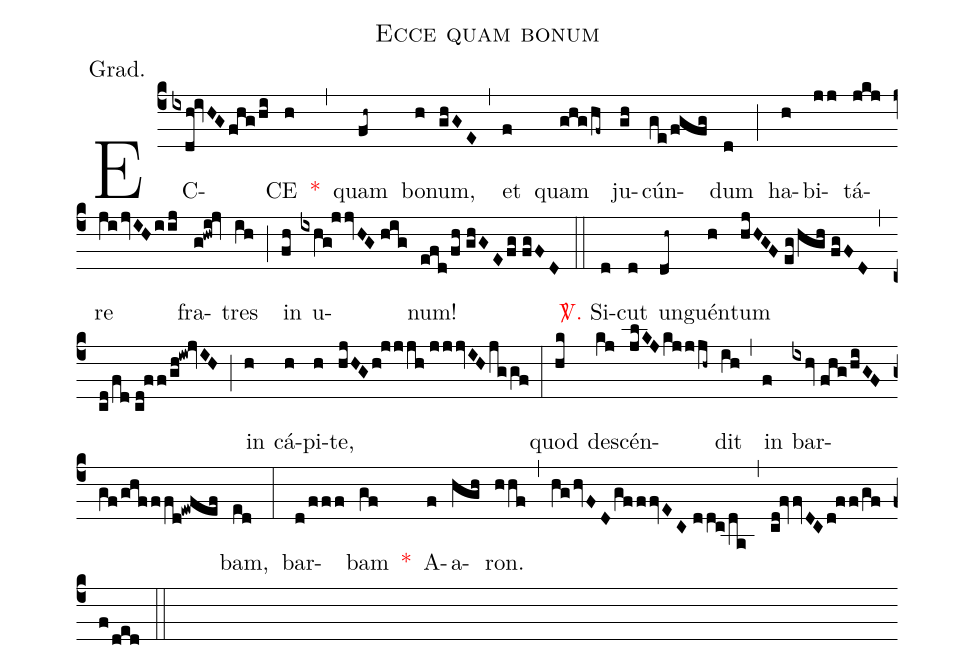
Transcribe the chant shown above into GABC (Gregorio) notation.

name:Ecce quam bonum;
annotation:Grad.;
mode:I.;
office-part:Gradual;
%%
(c4) EC(ixdh!ivHG/fhg/hi)CE(h) <v>\red{*}</v>(,) quam(fh~) bo(h)num,(ghGE) (,) et(f) quam(ghg/hf~) ju(gh)cún(ge/fgfg)dum(d) (;) ha(h)bi(jj)tá(jkj)re(ji/jvIH/iij) fra(g!hwi!jv)tres(ih) (;) in(fh) u(ixhg!jjvHG//hig)num!(efd/fh//ghGE/fg//fgFD) (::) <v>\red{\Vbar.}</v> Si(d)cut(d) un(dh~)guén(h)tum(hjHGF//eg/hgh//fgFD) (,) (cd/fd//cd!ff/gh!iw!jvIH) (;) in(h) cá(h)pi(h)te,(hjHG/h!jjjh//jjjvIH/jggf) (:) quod(hk) de(kj)scén(jlKJ/kjjjh~)dit(ih) (,) in(f) bar(ixhv//fhg/hiGF//gf/ghfffd!ewfef)bam,(ed) (:) bar(d/fff)bam(gf) <v>\red{*}</v>() A(f)a(hgh)ron.(hhf) (,) (hg/hvFD/gfffvEC//ddc/da) (,) (cd!fvvDC/d!ff/gff/ded) (::)
